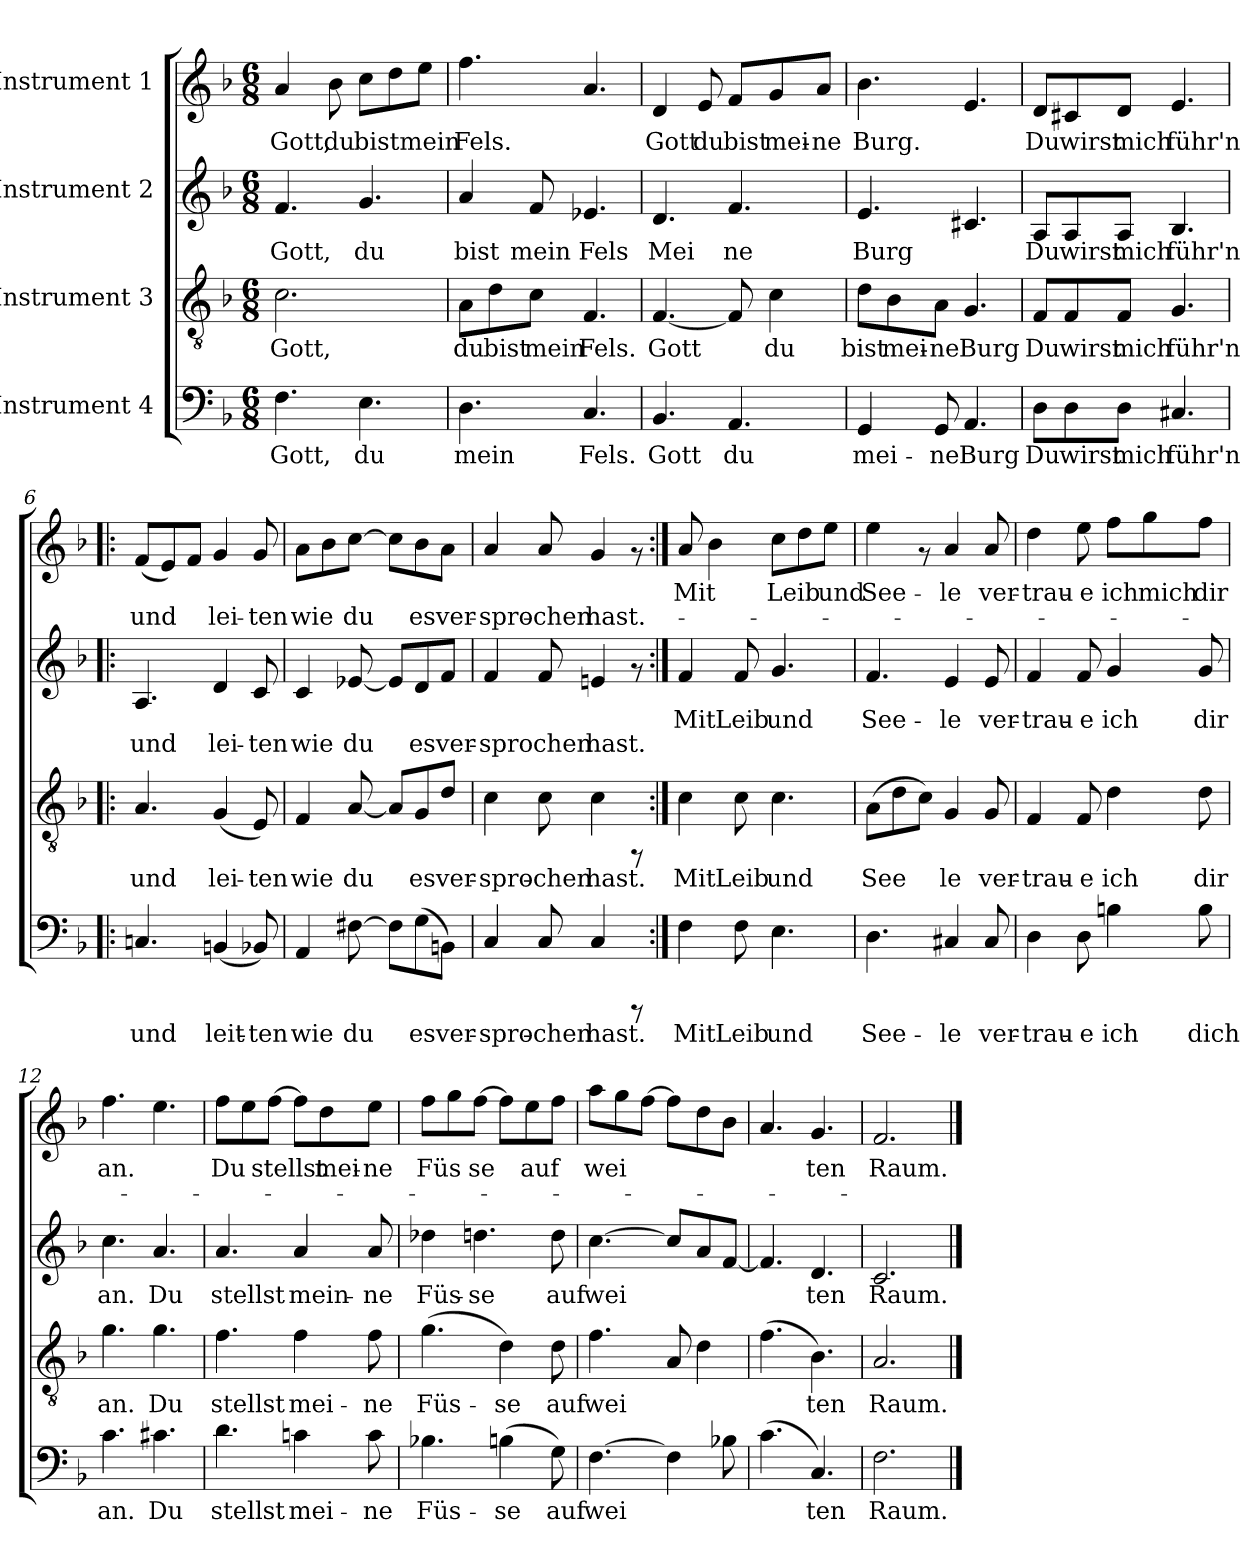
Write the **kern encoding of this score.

**kern	**text	**kern	**text	**kern	**text	**text	**kern	**text	**text
*part4	*part4	*part3	*part3	*part2	*part2	*part2	*part1	*part1	*part1
*staff4	*staff4	*staff3	*staff3	*staff2	*staff2	*staff2	*staff1	*staff1	*staff1
*I"Instrument 4	*	*I"Instrument 3	*	*I"Instrument 2	*	*	*I"Instrument 1	*	*
!!LO:PB:g=z
*stria5	*	*stria5	*	*stria5	*	*	*stria5	*	*
*clefF4	*	*clefGv2	*	*clefG2	*	*	*clefG2	*	*
*k[b-]	*	*k[b-]	*	*k[b-]	*	*	*k[b-]	*	*
*F:	*	*F:	*	*F:	*	*	*F:	*	*
*M6/8	*	*M6/8	*	*M6/8	*	*	*M6/8	*	*
=1	=1	=1	=1	=1	=1	=1	=1	=1	=1
!	!LO:LY:b:cj	!	!LO:LY:b	!	!LO:LY:b	!	!	!LO:LY:b	!
4.F\	Gott,	2.c\	Gott,	4.f/	Gott,	.	4a/	Gott,	.
!	!	!	!	!	!	!	!	!LO:LY:b	!
.	.	.	.	.	.	.	8b-\	du	.
!	!LO:LY:b:cj	!	!	!	!LO:LY:b	!	!	!LO:LY:b	!
4.E\	du	.	.	4.g/	du	.	8cc\L	bist	.
!	!	!	!	!	!	!	!	!LO:LY:b	!
.	.	.	.	.	.	.	8dd\	.	.
!	!	!	!	!	!	!	!	!LO:LY:b	!
.	.	.	.	.	.	.	8ee\J	mein	.
=2	=2	=2	=2	=2	=2	=2	=2	=2	=2
!	!LO:LY:b:cj	!	!LO:LY:b	!	!LO:LY:b	!	!	!LO:LY:b	!
4.D\	mein	8A\L	du	4a/	bist	.	4.ff\	Fels.	.
!	!	!	!LO:LY:b	!	!	!	!	!	!
.	.	8d\	bist	.	.	.	.	.	.
!	!	!	!LO:LY:b	!	!LO:LY:b	!	!	!	!
.	.	8c\J	mein	8f/	mein	.	.	.	.
!	!LO:LY:b:cj	!	!LO:LY:b	!	!LO:LY:b	!	!	!LO:LY:b	!
4.C/	Fels.	4.F/	Fels.	4.e-X/	Fels	.	4.a/	.	.
=3	=3	=3	=3	=3	=3	=3	=3	=3	=3
!	!LO:LY:b:cj	!	!LO:LY:b	!	!LO:LY:b	!	!	!LO:LY:b	!
4.BB-/	Gott	[<4.F/	Gott	4.d/	Mei	.	4d/	Gott	.
!	!	!	!	!	!	!	!	!LO:LY:b	!
.	.	.	.	.	.	.	8e/	du	.
!	!LO:LY:b:cj	!	!LO:LY:b	!	!LO:LY:b	!	!	!LO:LY:b	!
4.AA/	du	8F/]	.	4.f/	ne	.	8f/L	bist	.
!	!	!	!LO:LY:b	!	!	!	!	!LO:LY:b	!
.	.	4c\	du	.	.	.	8g/	mei-	.
!	!	!	!	!	!	!	!	!LO:LY:b	!
.	.	.	.	.	.	.	8a/J	-ne	.
=4	=4	=4	=4	=4	=4	=4	=4	=4	=4
!	!LO:LY:b:cj	!	!LO:LY:b	!	!LO:LY:b	!	!	!LO:LY:b	!
4GG/	mei-	8d\L	bist	4.e/	Burg	.	4.b-\	Burg.	.
!	!	!	!LO:LY:b	!	!	!	!	!	!
.	.	8B-\	mei-	.	.	.	.	.	.
!	!LO:LY:b:cj	!	!LO:LY:b	!	!	!	!	!	!
8GG/	-ne	8A\J	-ne	.	.	.	.	.	.
!	!LO:LY:b:cj	!	!LO:LY:b	!	!LO:LY:b	!	!	!LO:LY:b	!
4.AA/	Burg	4.G/	Burg	4.c#X/	.	.	4.e/	.	.
=5	=5	=5	=5	=5	=5	=5	=5	=5	=5
!	!LO:LY:b:cj	!	!LO:LY:b	!	!LO:LY:b	!	!	!LO:LY:b	!
8D\L	Du	8F/L	Du	8A/L	Du	.	8d/L	Du	.
!	!LO:LY:b:cj	!	!LO:LY:b	!	!LO:LY:b	!	!	!LO:LY:b	!
8D\	wirst	8F/	wirst	8A/	wirst	.	8c#X/	wirst	.
!	!LO:LY:b:cj	!	!LO:LY:b	!	!LO:LY:b	!	!	!LO:LY:b	!
8D\J	mich	8F/J	mich	8A/J	mich	.	8d/J	mich	.
!	!LO:LY:b:cj	!	!LO:LY:b	!	!LO:LY:b	!	!	!LO:LY:b	!
4.C#X/	führ'n	4.G/	führ'n	4.B-/	führ'n	.	4.e/	führ'n	.
!!LO:LB:g=z
=6!|:	=6!|:	=6!|:	=6!|:	=6!|:	=6!|:	=6!|:	=6!|:	=6!|:	=6!|:
!	!LO:LY:b:cj	!	!LO:LY:b	!	!LO:LY:b	!LO:LY:b	!	!LO:LY:b	!LO:LY:b
4.Cn/	und	4.A/	und	4.A/	.	und	(<8f/L	.	und
!	!	!	!	!	!	!	!	!LO:LY:b	!LO:LY:b
.	.	.	.	.	.	.	8e/)	.	.
!	!	!	!	!	!	!	!	!LO:LY:b	!LO:LY:b
.	.	.	.	.	.	.	8f/J	.	.
!	!LO:LY:b:cj	!	!LO:LY:b	!	!LO:LY:b	!LO:LY:b	!	!LO:LY:b	!LO:LY:b
(<4BBn/	leit-	(<4G/	lei-	4d/	.	lei-	4g/	.	lei-
!	!LO:LY:b:cj	!	!LO:LY:b	!	!LO:LY:b	!LO:LY:b	!	!LO:LY:b	!LO:LY:b
8BB-X/)	-ten	8E/)	-ten	8c/	-	ten	8g/	-	ten
=7	=7	=7	=7	=7	=7	=7	=7	=7	=7
!	!LO:LY:b:cj	!	!LO:LY:b	!	!LO:LY:b	!LO:LY:b	!	!LO:LY:b	!LO:LY:b
4AA/	wie	4F/	wie	4c/	.	wie	8a\L	.	wie
!	!	!	!	!	!	!	!	!LO:LY:b	!LO:LY:b
.	.	.	.	.	.	.	8b-\	.	.
!	!LO:LY:b:cj	!	!LO:LY:b	!	!LO:LY:b	!LO:LY:b	!	!LO:LY:b	!LO:LY:b
[>8F#X\	du	[<8A/	du	[<8e-X/	.	du	[>8cc\J	.	du
!	!LO:LY:b:cj	!	!LO:LY:b	!	!LO:LY:b	!LO:LY:b	!	!LO:LY:b	!LO:LY:b
8F#\L]	.	8A/L]	.	8e-/L]	.	.	8cc\L]	.	.
!	!LO:LY:b:cj	!	!LO:LY:b	!	!LO:LY:b	!LO:LY:b	!	!LO:LY:b	!LO:LY:b
(>8G\	es	8G/	es	8d/	.	es	8b-\	.	es
!	!LO:LY:b:cj	!	!LO:LY:b	!	!LO:LY:b	!LO:LY:b	!	!LO:LY:b	!LO:LY:b
8BBn\J)	ver-	8d/J	ver-	8f/J	.	ver-	8a\J	.	ver-
=8	=8	=8	=8	=8	=8	=8	=8	=8	=8
!	!LO:LY:b:cj	!	!LO:LY:b	!	!LO:LY:b	!LO:LY:b	!	!LO:LY:b	!LO:LY:b
4C/	-spro-	4c\	-spro-	4f/	-	spro	4a/	-	spro-
!	!LO:LY:b:cj	!	!LO:LY:b	!	!LO:LY:b	!LO:LY:b	!	!LO:LY:b	!LO:LY:b
8C/	-chen	8c\	-chen	8f/	.	chen	8a/	-	chen
!	!LO:LY:b:cj	!	!LO:LY:b	!	!LO:LY:b	!LO:LY:b	!	!LO:LY:b	!LO:LY:b
4C/	hast.	4c\	hast.	4en/	.	hast.	4g/	.	hast.-
8rCCC	.	8rFF	.	8rf	.	.	8rf	.	.
=9:|!	=9:|!	=9:|!	=9:|!	=9:|!	=9:|!	=9:|!	=9:|!	=9:|!	=9:|!
!	!LO:LY:b:cj	!	!LO:LY:b	!	!LO:LY:b	!	!	!LO:LY:b	!
4F\	Mit	4c\	Mit	4f/	Mit	.	8a/	-Mit	.
!	!	!	!	!	!	!	!	!LO:LY:b	!
.	.	.	.	.	.	.	4b-\	.	.
!	!LO:LY:b:cj	!	!LO:LY:b	!	!LO:LY:b	!	!	!	!
8F\	Leib	8c\	Leib	8f/	Leib	.	.	.	.
!	!LO:LY:b:cj	!	!LO:LY:b	!	!LO:LY:b	!	!	!LO:LY:b	!
4.E\	und	4.c\	und	4.g/	und	.	8cc\L	Leib	.
!	!	!	!	!	!	!	!	!LO:LY:b	!
.	.	.	.	.	.	.	8dd\	.	.
!	!	!	!	!	!	!	!	!LO:LY:b	!
.	.	.	.	.	.	.	8ee\J	und	.
=10	=10	=10	=10	=10	=10	=10	=10	=10	=10
!	!LO:LY:b:cj	!	!LO:LY:b	!	!LO:LY:b	!	!	!LO:LY:b	!
4.D\	See-	(>8A\L	See-	4.f/	See-	.	4ee\	See-	.
!	!	!	!LO:LY:b	!	!	!	!	!	!
.	.	8d\	--	.	.	.	.	.	.
!	!	!	!LO:LY:b	!	!	!	!	!	!
.	.	8c\J)	--	.	.	.	8rf	.	.
!	!LO:LY:b:cj	!	!LO:LY:b	!	!LO:LY:b	!	!	!LO:LY:b	!
4C#X/	-le	4G/	-le	4e/	-le	.	4a/	-le	.
!	!LO:LY:b:cj	!	!LO:LY:b	!	!LO:LY:b	!	!	!LO:LY:b	!
8C#/	ver-	8G/	ver-	8e/	ver-	.	8a/	ver-	.
!!LO:PB:g=z
=11	=11	=11	=11	=11	=11	=11	=11	=11	=11
!	!LO:LY:b:cj	!	!LO:LY:b	!	!LO:LY:b	!	!	!LO:LY:b	!
4D\	-trau-	4F/	-trau-	4f/	-trau-	.	4dd\	-trau-	.
!	!LO:LY:b:cj	!	!LO:LY:b	!	!LO:LY:b	!	!	!LO:LY:b	!
8D\	-e	8F/	-e	8f/	-e	.	8ee\	-e	.
!	!LO:LY:b:cj	!	!LO:LY:b	!	!LO:LY:b	!	!	!LO:LY:b	!
4Bn\	ich	4d\	ich	4g/	ich	.	8ff\L	ich	.
!	!	!	!	!	!	!	!	!LO:LY:b	!
.	.	.	.	.	.	.	8gg\	mich	.
!	!LO:LY:b:cj	!	!LO:LY:b	!	!LO:LY:b	!	!	!LO:LY:b	!
8B\	dich	8d\	dir	8g/	dir	.	8ff\J	dir	.
=12	=12	=12	=12	=12	=12	=12	=12	=12	=12
!	!LO:LY:b:cj	!	!LO:LY:b	!	!LO:LY:b	!	!	!LO:LY:b	!
4.c\	an.	4.g\	an.	4.cc\	an.	.	4.ff\	an.	.
!	!LO:LY:b:cj	!	!LO:LY:b	!	!LO:LY:b	!	!	!LO:LY:b	!
4.c#X\	Du	4.g\	Du	4.a/	Du	.	4.ee\	.	.
=13	=13	=13	=13	=13	=13	=13	=13	=13	=13
!	!LO:LY:b:cj	!	!LO:LY:b	!	!LO:LY:b	!	!	!LO:LY:b	!
4.d\	stellst	4.f\	stellst	4.a/	stellst	.	8ff\L	Du	.
!	!	!	!	!	!	!	!	!LO:LY:b	!
.	.	.	.	.	.	.	8ee\	.	.
!	!	!	!	!	!	!	!	!LO:LY:b	!
.	.	.	.	.	.	.	[>8ff\J	stellst	.
!	!LO:LY:b:cj	!	!LO:LY:b	!	!LO:LY:b	!	!	!LO:LY:b	!
4cn\	mei-	4f\	mei-	4a/	mein-	.	8ff\L]	.	.
!	!	!	!	!	!	!	!	!LO:LY:b	!
.	.	.	.	.	.	.	8dd\	mei-	.
!	!LO:LY:b:cj	!	!LO:LY:b	!	!LO:LY:b	!	!	!LO:LY:b	!
8c\	-ne	8f\	-ne	8a/	-ne	.	8ee\J	-ne	.
=14	=14	=14	=14	=14	=14	=14	=14	=14	=14
!	!LO:LY:b:cj	!	!LO:LY:b	!	!LO:LY:b	!	!	!LO:LY:b	!
4.B-X\	Füs-	(>4.g\	Füs-	4dd-X\	Füs-	.	8ff\L	Füs-	.
!	!	!	!	!	!	!	!	!LO:LY:b	!
.	.	.	.	.	.	.	8gg\	--	.
!	!	!	!	!	!LO:LY:b	!	!	!LO:LY:b	!
.	.	.	.	4.ddn\	-se	.	[>8ff\J	-se	.
!	!LO:LY:b:cj	!	!LO:LY:b	!	!	!	!	!LO:LY:b	!
(>4Bn\	-se	4d\)	-se	.	.	.	8ff\L]	.	.
!	!	!	!	!	!	!	!	!LO:LY:b	!
.	.	.	.	.	.	.	8ee\	auf	.
!	!LO:LY:b:cj	!	!LO:LY:b	!	!LO:LY:b	!	!	!LO:LY:b	!
8G\)	auf	8d\	auf	8dd\	auf	.	8ff\J	.	.
=15	=15	=15	=15	=15	=15	=15	=15	=15	=15
!	!LO:LY:b:cj	!	!LO:LY:b	!	!LO:LY:b	!	!	!LO:LY:b	!
[>4.F\	wei-	4.f\	wei-	[>4.cc\	wei-	.	8aa\L	wei-	.
!	!	!	!	!	!	!	!	!LO:LY:b	!
.	.	.	.	.	.	.	8gg\	--	.
!	!	!	!	!	!	!	!	!LO:LY:b	!
.	.	.	.	.	.	.	[>8ff\J	--	.
!	!LO:LY:b:cj	!	!LO:LY:b	!	!LO:LY:b	!	!	!LO:LY:b	!
4F\]	--	8A/	--	8cc/L]	--	.	8ff\L]	--	.
!	!	!	!LO:LY:b	!	!LO:LY:b	!	!	!LO:LY:b	!
.	.	4d\	--	8a/	--	.	8dd\	--	.
!	!LO:LY:b:cj	!	!	!	!LO:LY:b	!	!	!LO:LY:b	!
8B-X\	--	.	.	[<8f/J	--	.	8b-\J	--	.
=16	=16	=16	=16	=16	=16	=16	=16	=16	=16
!	!LO:LY:b:cj	!	!LO:LY:b	!	!LO:LY:b	!	!	!LO:LY:b	!
(>4.c\	--	(>4.f\	--	4.f/]	--	.	4.a/	--	.
!	!LO:LY:b:cj	!	!LO:LY:b	!	!LO:LY:b	!	!	!LO:LY:b	!
4.C/)	-ten	4.B-\)	-ten	4.d/	-ten	.	4.g/	-ten	.
=17	=17	=17	=17	=17	=17	=17	=17	=17	=17
!	!LO:LY:b:cj	!	!LO:LY:b	!	!LO:LY:b	!	!	!LO:LY:b	!
2.F\	Raum.	2.A/	Raum.	2.c/	Raum.	.	2.f/	Raum.	.
==	==	==	==	==	==	==	==	==	==
*-	*-	*-	*-	*-	*-	*-	*-	*-	*-
